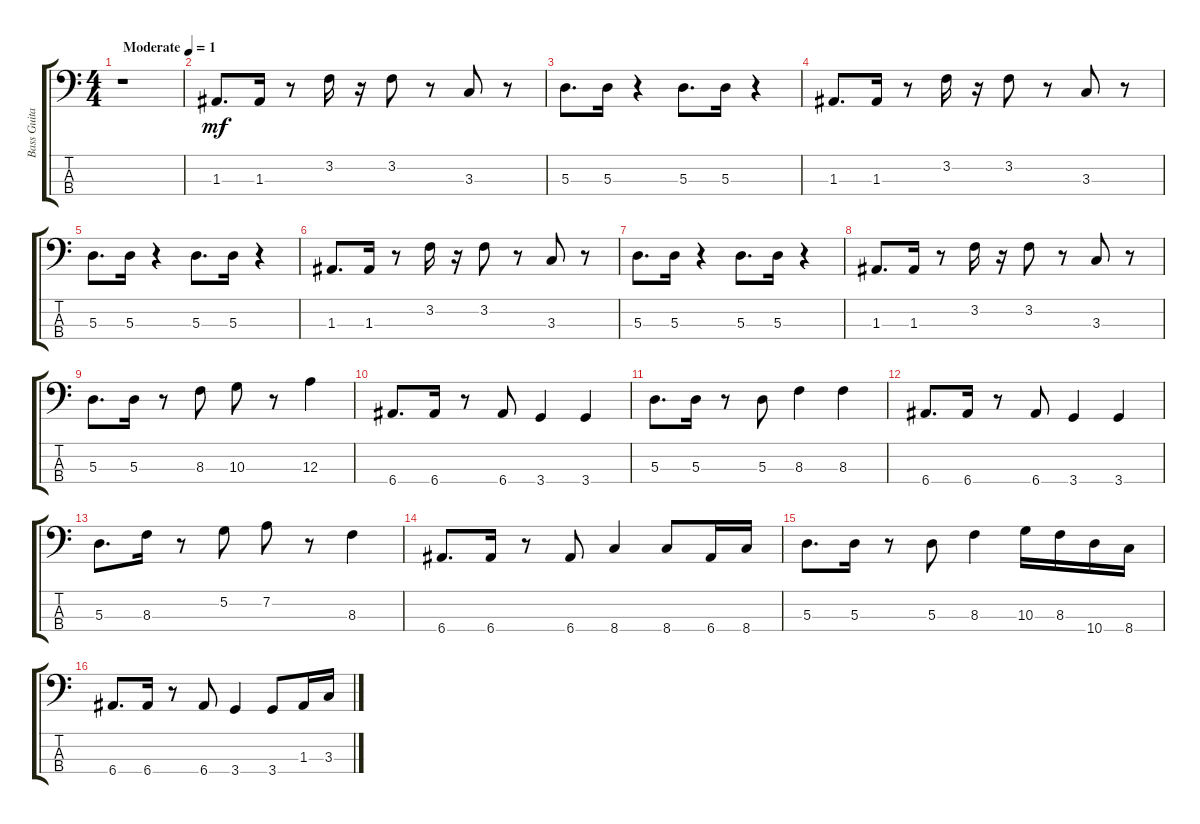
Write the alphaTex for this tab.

\track ("Bass Guitar" "Bass Guita") {instrument electricbassfinger}
\staff {score tabs}
\tuning (G2 D2 A1 E1) {hide}
\ts (4 4)
\tempo (1 "Moderate")
\clef f4
\ks c
r.1{dy mf instrument electricbassfinger} |
1.3.8{d} 1.3.16 r.8 3.2.16 r.16 3.2.8 r.8 3.3.8 r.8 |
5.3.8{d} 5.3.16 r.4 5.3.8{d} 5.3.16 r.4 |
1.3.8{d} 1.3.16 r.8 3.2.16 r.16 3.2.8 r.8 3.3.8 r.8 |
5.3.8{d} 5.3.16 r.4 5.3.8{d} 5.3.16 r.4 |
1.3.8{d} 1.3.16 r.8 3.2.16 r.16 3.2.8 r.8 3.3.8 r.8 |
5.3.8{d} 5.3.16 r.4 5.3.8{d} 5.3.16 r.4 |
1.3.8{d} 1.3.16 r.8 3.2.16 r.16 3.2.8 r.8 3.3.8 r.8 |
5.3.8{d} 5.3.16 r.8 8.3.8 10.3.8 r.8 12.3.4 |
6.4.8{d} 6.4.16 r.8 6.4.8 3.4.4 3.4.4 |
5.3.8{d} 5.3.16 r.8 5.3.8 8.3.4 8.3.4 |
6.4.8{d} 6.4.16 r.8 6.4.8 3.4.4 3.4.4 |
5.3.8{d} 8.3.16 r.8 5.2.8 7.2.8 r.8 8.3.4 |
6.4.8{d} 6.4.16 r.8 6.4.8 8.4.4 8.4.8 6.4.16 8.4.16 |
5.3.8{d} 5.3.16 r.8 5.3.8 8.3.4 10.3.16 8.3.16 10.4.16 8.4.16 |
6.4.8{d} 6.4.16 r.8 6.4.8 3.4.4 3.4.8 1.3.16 3.3.16
